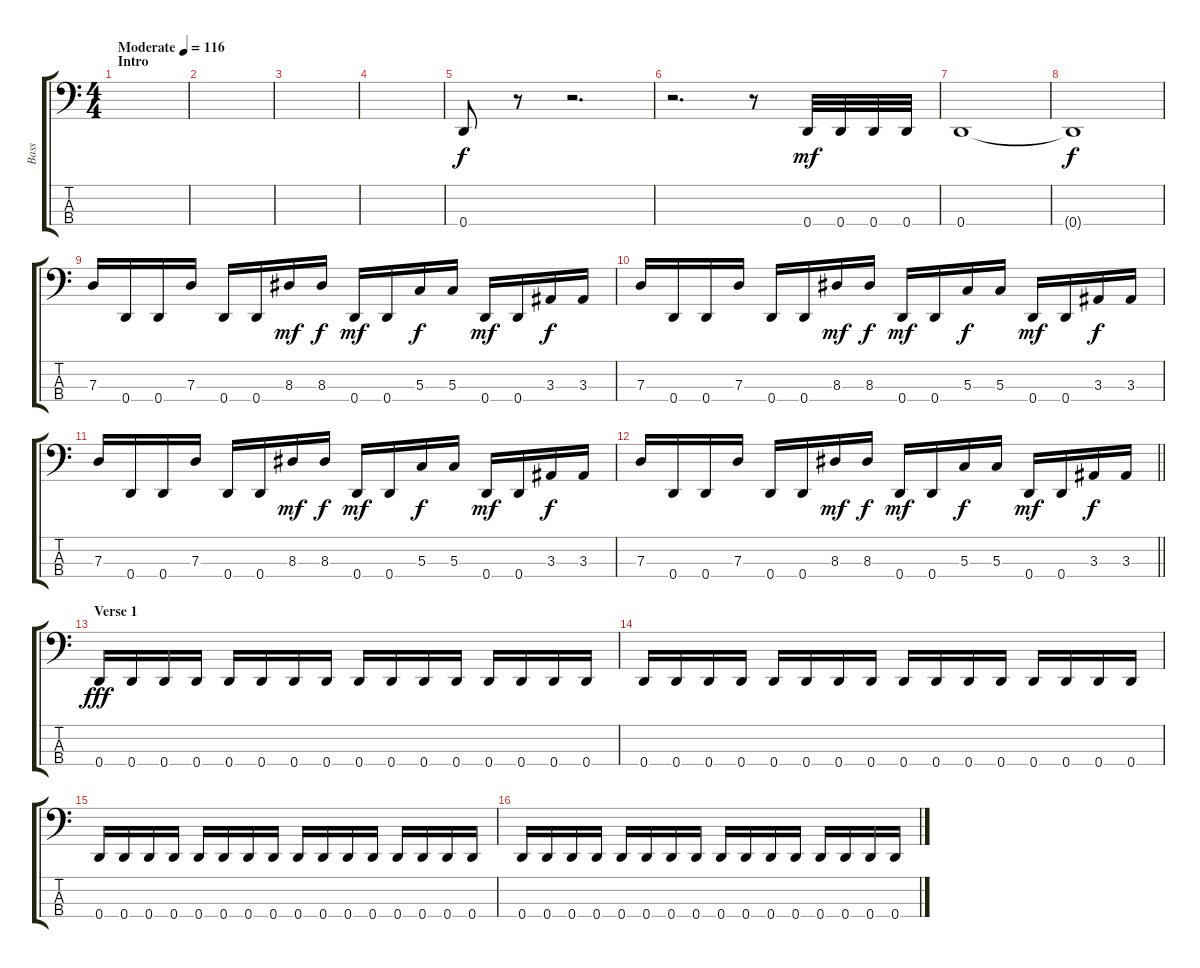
\track ("Bass" "Bass") {instrument electricbassfinger}
\staff {score tabs}
\tuning (F2 C2 G1 D1) {hide}
\ts (4 4)
\section ("" "Intro")
\tempo (116 "Moderate")
\clef f4
\ks c
|
|
|
|
0.4.8 r.8 r.2{d} |
r.2{d} r.8 0.4.32{dy mf} 0.4.32 0.4.32 0.4.32 |
0.4.1 |
0.4{t}.1{dy f} |
7.3.16 0.4.16 0.4.16 7.3.16 0.4.16 0.4.16 8.3.16{dy mf} 8.3.16{dy f} 0.4.16{dy mf} 0.4.16 5.3.16{dy f} 5.3.16 0.4.16{dy mf} 0.4.16 3.3.16{dy f} 3.3.16 |
7.3.16 0.4.16 0.4.16 7.3.16 0.4.16 0.4.16 8.3.16{dy mf} 8.3.16{dy f} 0.4.16{dy mf} 0.4.16 5.3.16{dy f} 5.3.16 0.4.16{dy mf} 0.4.16 3.3.16{dy f} 3.3.16 |
7.3.16 0.4.16 0.4.16 7.3.16 0.4.16 0.4.16 8.3.16{dy mf} 8.3.16{dy f} 0.4.16{dy mf} 0.4.16 5.3.16{dy f} 5.3.16 0.4.16{dy mf} 0.4.16 3.3.16{dy f} 3.3.16 |
\barLineRight lightlight
7.3.16 0.4.16 0.4.16 7.3.16 0.4.16 0.4.16 8.3.16{dy mf} 8.3.16{dy f} 0.4.16{dy mf} 0.4.16 5.3.16{dy f} 5.3.16 0.4.16{dy mf} 0.4.16 3.3.16{dy f} 3.3.16 |
\section ("" "Verse 1")
0.4.16{dy fff} 0.4.16 0.4.16 0.4.16 0.4.16 0.4.16 0.4.16 0.4.16 0.4.16 0.4.16 0.4.16 0.4.16 0.4.16 0.4.16 0.4.16 0.4.16 |
0.4.16 0.4.16 0.4.16 0.4.16 0.4.16 0.4.16 0.4.16 0.4.16 0.4.16 0.4.16 0.4.16 0.4.16 0.4.16 0.4.16 0.4.16 0.4.16 |
0.4.16 0.4.16 0.4.16 0.4.16 0.4.16 0.4.16 0.4.16 0.4.16 0.4.16 0.4.16 0.4.16 0.4.16 0.4.16 0.4.16 0.4.16 0.4.16 |
0.4.16 0.4.16 0.4.16 0.4.16 0.4.16 0.4.16 0.4.16 0.4.16 0.4.16 0.4.16 0.4.16 0.4.16 0.4.16 0.4.16 0.4.16 0.4.16
